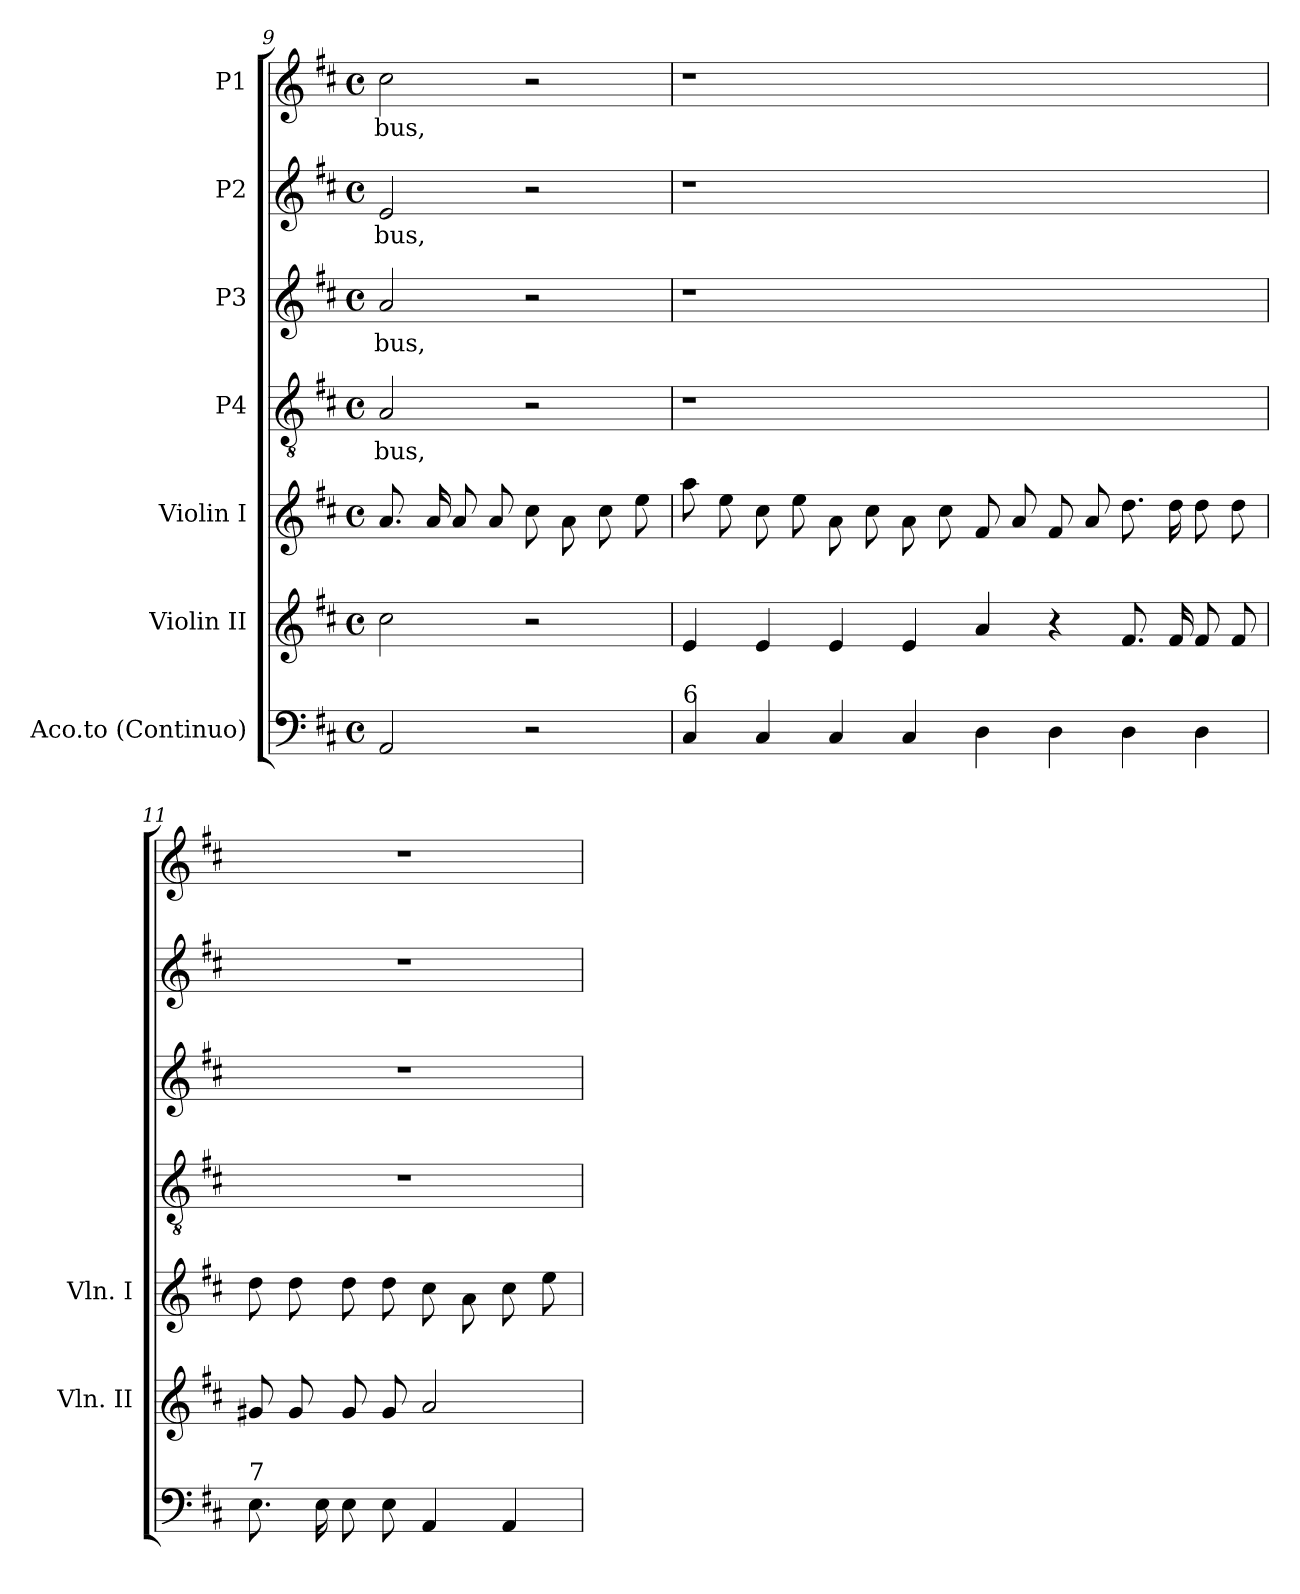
**kern	**kern	**kern	**kern	**text	**kern	**text	**kern	**text	**kern	**text
*part7	*part6	*part5	*part4	*part4	*part3	*part3	*part2	*part2	*part1	*part1
*staff7	*staff6	*staff5	*staff4	*staff4	*staff3	*staff3	*staff2	*staff2	*staff1	*staff1
*I"Aco.to (Continuo)	*I"Violin II	*I"Violin I	*I"P4	*	*I"P3	*	*I"P2	*	*I"P1	*
*	*I'Vln. II	*I'Vln. I	*	*	*	*	*	*	*	*
*clefF4	*clefG2	*clefG2	*clefGv2	*	*clefG2	*	*clefG2	*	*clefG2	*
*	*	*	*ITrd7c12	*	*	*	*	*	*	*
*k[f#c#]	*k[f#c#]	*k[f#c#]	*k[f#c#]	*	*k[f#c#]	*	*k[f#c#]	*	*k[f#c#]	*
*D:	*D:	*D:	*D:	*	*D:	*	*D:	*	*D:	*
*M4/4	*M4/4	*M4/4	*M4/4	*	*M4/4	*	*M4/4	*	*M4/4	*
*met(c)	*met(c)	*met(c)	*met(c)	*	*met(c)	*	*met(c)	*	*met(c)	*
=9	=9	=9	=9	=9	=9	=9	=9	=9	=9	=9
!	!	!	!	!LO:LY:b:color=#000000	!	!	!	!	!	!
!	!	!	!	!	!	!LO:LY:b:color=#000000	!	!	!	!
!	!	!	!	!	!	!	!	!LO:LY:b:color=#000000	!	!
!	!	!	!	!	!	!	!	!	!	!LO:LY:b:color=#000000
2AAi/	2cc#i\	8.ai/	2AAi/	-bus,	2ai/	-bus,	2ei/	-bus,	2cc#i\	-bus,
.	.	16ai/	.	.	.	.	.	.	.	.
.	.	8ai/	.	.	.	.	.	.	.	.
.	.	8ai/	.	.	.	.	.	.	.	.
2r	2r	8cc#i\	2r	.	2r	.	2r	.	2r	.
.	.	8ai\	.	.	.	.	.	.	.	.
.	.	8cc#i\	.	.	.	.	.	.	.	.
.	.	8eei\	.	.	.	.	.	.	.	.
!!LO:PB:g=z
=10	=10	=10	=10	=10	=10	=10	=10	=10	=10	=10
!LO:TX:a:t=6	!	!	!	!	!	!	!	!	!	!
!	!	!	!LO:N:vis=1	!	!LO:N:vis=1	!	!LO:N:vis=1	!	!LO:N:vis=1	!
4C#i/	4ei/	8aai\	1r	.	1r	.	1r	.	1r	.
.	.	8eei\	.	.	.	.	.	.	.	.
4C#i/	4ei/	8cc#i\	.	.	.	.	.	.	.	.
.	.	8eei\	.	.	.	.	.	.	.	.
4C#i/	4ei/	8ai\	.	.	.	.	.	.	.	.
.	.	8cc#i\	.	.	.	.	.	.	.	.
4C#i/	4ei/	8ai\	.	.	.	.	.	.	.	.
.	.	8cc#i\	.	.	.	.	.	.	.	.
4Di\	4ai/	8f#i/	1ryy	.	1ryy	.	1ryy	.	1ryy	.
.	.	8ai/	.	.	.	.	.	.	.	.
4Di\	4r	8f#i/	.	.	.	.	.	.	.	.
.	.	8ai/	.	.	.	.	.	.	.	.
4Di\	8.f#i/	8.ddi\	.	.	.	.	.	.	.	.
.	16f#i/	16ddi\	.	.	.	.	.	.	.	.
4Di\	8f#i/	8ddi\	.	.	.	.	.	.	.	.
.	8f#i/	8ddi\	.	.	.	.	.	.	.	.
=11	=11	=11	=11	=11	=11	=11	=11	=11	=11	=11
!LO:TX:a:t=7	!	!	!	!	!	!	!	!	!	!
8.Ei\	8g#Xi/	8ddi\	1r	.	1r	.	1r	.	1r	.
.	8g#i/	8ddi\	.	.	.	.	.	.	.	.
16Ei\	.	.	.	.	.	.	.	.	.	.
8Ei\	8g#i/	8ddi\	.	.	.	.	.	.	.	.
8Ei\	8g#i/	8ddi\	.	.	.	.	.	.	.	.
4AAi/	2ai/	8cc#i\	.	.	.	.	.	.	.	.
.	.	8ai\	.	.	.	.	.	.	.	.
4AAi/	.	8cc#i\	.	.	.	.	.	.	.	.
.	.	8eei\	.	.	.	.	.	.	.	.
=	=	=	=	=	=	=	=	=	=	=
*-	*-	*-	*-	*-	*-	*-	*-	*-	*-	*-
